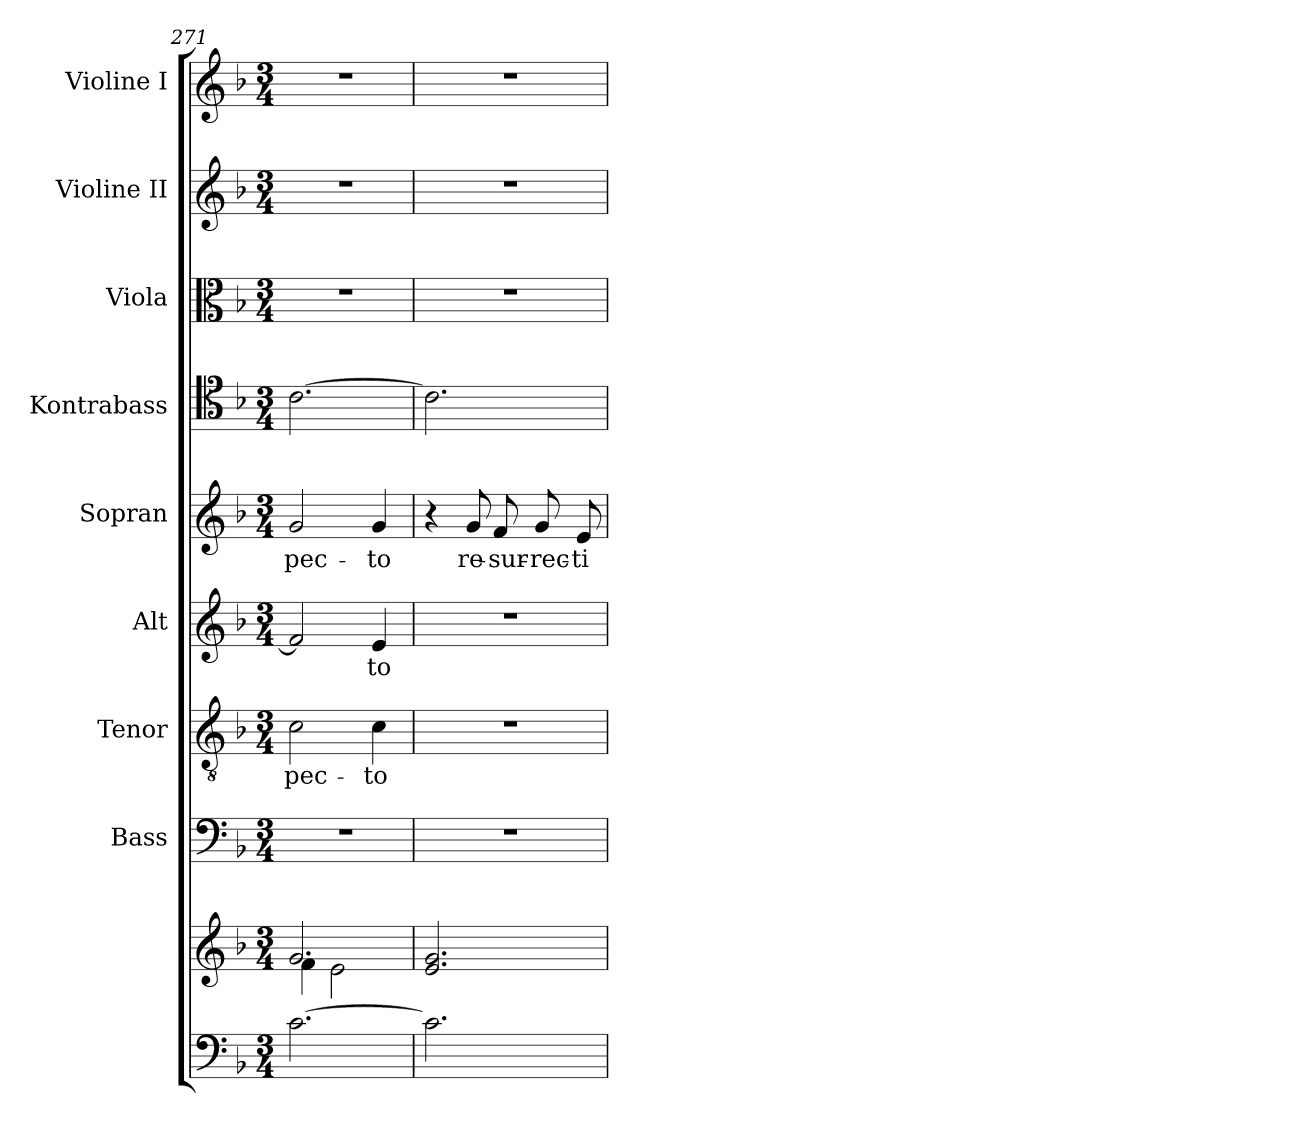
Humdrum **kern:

**kern	**kern	**kern	**kern	**text	**kern	**text	**kern	**text	**kern	**kern	**kern	**kern
*part9	*part9	*part8	*part7	*part7	*part6	*part6	*part5	*part5	*part4	*part3	*part2	*part1
*staff10	*staff9	*staff8	*staff7	*staff7	*staff6	*staff6	*staff5	*staff5	*staff4	*staff3	*staff2	*staff1
*	*	*I"Bass	*I"Tenor	*	*I"Alt	*	*I"Sopran	*	*I"Kontrabass	*I"Viola	*I"Violine II	*I"Violine I
*	*	*I'B.	*I'T.	*	*I'A.	*	*I'S.	*	*I'Kb.	*I'Vla.	*I'Vl. II	*I'Vl. I
*clefF4	*clefG2	*clefF4	*clefGv2	*	*clefG2	*	*clefG2	*	*clefC4	*clefC3	*clefG2	*clefG2
*	*	*	*	*	*	*	*	*	*ITrd7c12	*	*	*
*k[b-]	*k[b-]	*k[b-]	*k[b-]	*	*k[b-]	*	*k[b-]	*	*k[b-]	*k[b-]	*k[b-]	*k[b-]
*F:	*F:	*F:	*F:	*	*F:	*	*F:	*	*F:	*F:	*F:	*F:
*M3/4	*M3/4	*M3/4	*M3/4	*	*M3/4	*	*M3/4	*	*M3/4	*M3/4	*M3/4	*M3/4
=271	=271	=271	=271	=271	=271	=271	=271	=271	=271	=271	=271	=271
*	*^	*	*	*	*	*	*	*	*	*	*	*
!	!	!	!	!	!LO:LY:b	!	!	!	!LO:LY:b	!	!	!	!
[2.c\	2.g/	4f\	2.r	2c\	-pec-	2f/]	.	2g/	-pec-	[2.C\	2.r	2.r	2.r
.	.	2e\	.	.	.	.	.	.	.	.	.	.	.
!	!	!	!	!	!LO:LY:b	!	!LO:LY:b	!	!LO:LY:b	!	!	!	!
.	.	.	.	4c\	-to	4e/	-to	4g/	-to	.	.	.	.
*	*v	*v	*	*	*	*	*	*	*	*	*	*	*
!!LO:PB:g=z
=272	=272	=272	=272	=272	=272	=272	=272	=272	=272	=272	=272	=272
2.c\]	2.e/ 2.g/	2.r	2.r	.	2.r	.	4r	.	2.C\]	2.r	2.r	2.r
!	!	!	!	!	!	!	!	!LO:LY:b	!	!	!	!
.	.	.	.	.	.	.	8g/	re-	.	.	.	.
!	!	!	!	!	!	!	!	!LO:LY:b	!	!	!	!
.	.	.	.	.	.	.	8f/	-sur-	.	.	.	.
!	!	!	!	!	!	!	!	!LO:LY:b	!	!	!	!
.	.	.	.	.	.	.	8g/	-rec-	.	.	.	.
!	!	!	!	!	!	!	!	!LO:LY:b	!	!	!	!
.	.	.	.	.	.	.	8e/	-ti-	.	.	.	.
=	=	=	=	=	=	=	=	=	=	=	=	=
*-	*-	*-	*-	*-	*-	*-	*-	*-	*-	*-	*-	*-
